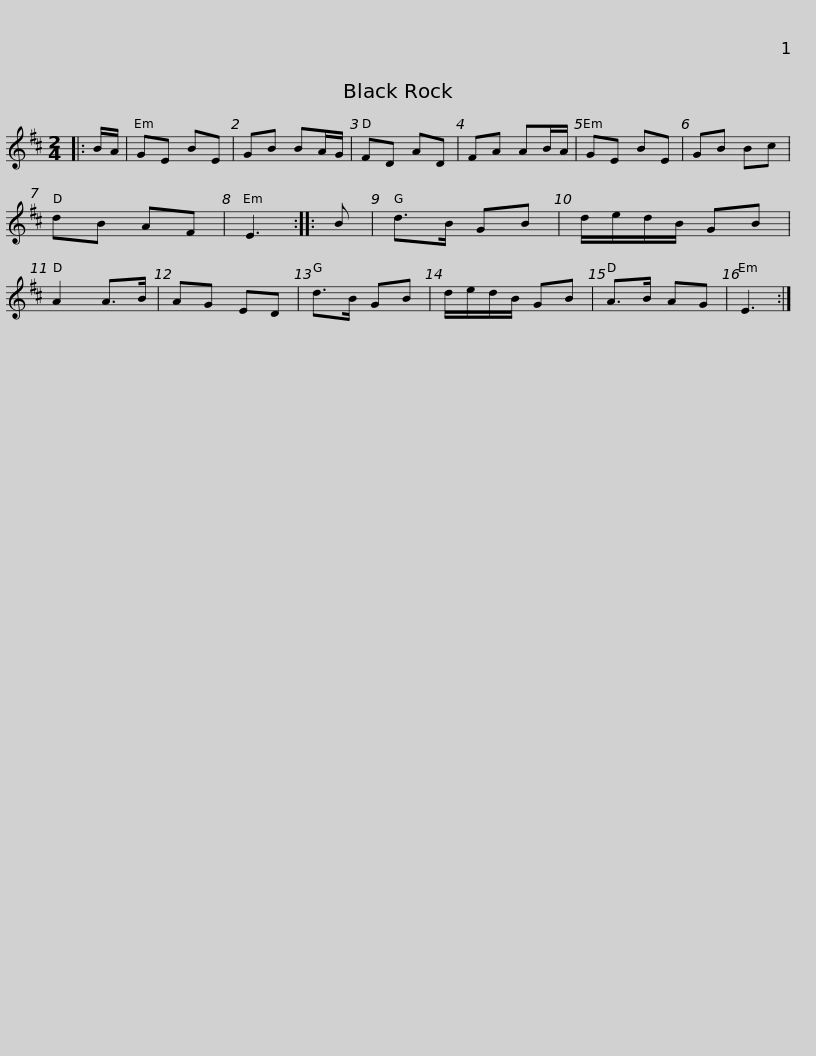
X:1
L:1/8
M:2/4
I:linebreak $
K:D
V:1 treble
V:1
|: B/A/ | GE BE | GB BA/G/ | FD AD | FA AB/A/ | %5
 GE BE | GB Bc | dB AF | E3 :: B | %10
 d>B GB |$ d/e/d/B/ GB | A2 A>B | AG ED | d>B GB | %15
 d/e/d/B/ GB | A>B AG | E3 :| %18
